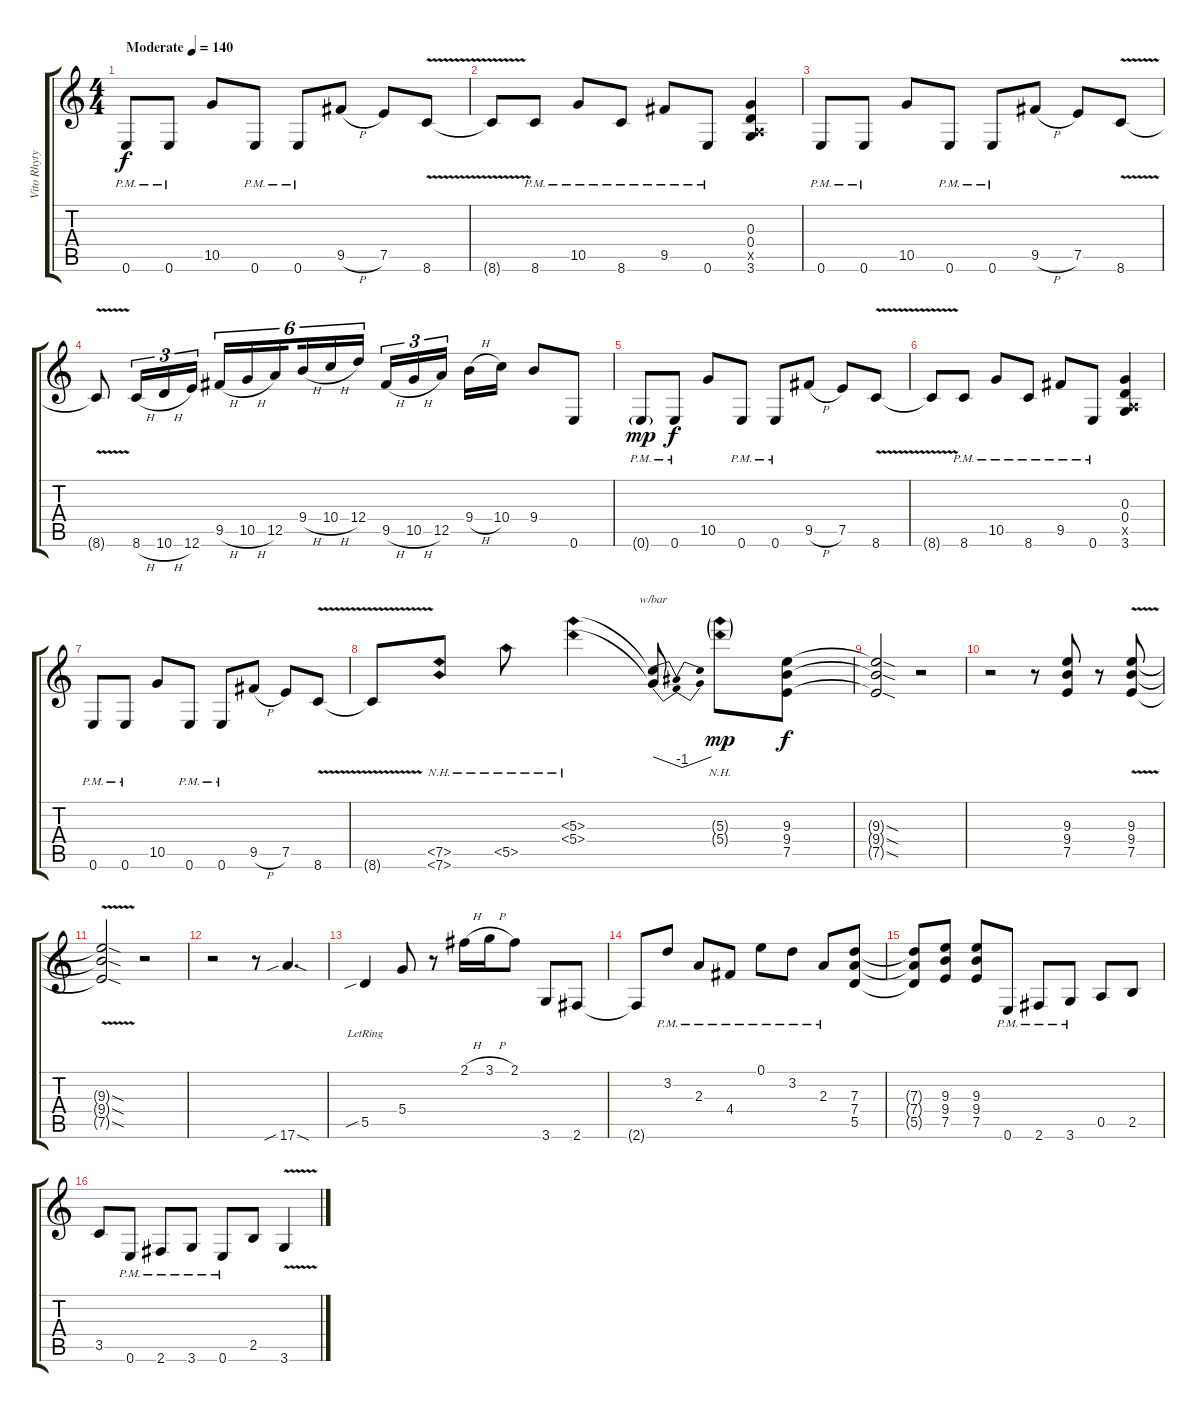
\track ("Vito Rhytym" "Vito Rhyty") {instrument distortionguitar}
\staff {score tabs}
\tuning (E4 B3 G3 D3 A2 E2) {hide}
\ts (4 4)
\tempo (140 "Moderate")
\clef g2
\ks c
0.6{pm}.8{dy f instrument distortionguitar} 0.6{pm}.8 10.5.8 0.6{pm}.8 0.6{pm}.8 9.5{h}.8 7.5.8 8.6{v}.8 |
8.6{t}.8 8.6{pm}.8 10.5{pm}.8 8.6{pm}.8 9.5{pm}.8 0.6{pm}.8 (0.3 0.4 0.5{x} 3.6).4 |
0.6{pm}.8 0.6{pm}.8 10.5.8 0.6{pm}.8 0.6{pm}.8 9.5{h}.8 7.5.8 8.6{v}.8 |
8.6{t}.8 8.6{h}.16{tu (3 2)} 10.6{h}.16{tu (3 2)} 12.6.16{tu (3 2)} 9.5{h}.16{tu (6 4)} 10.5{h}.16{tu (6 4)} 12.5.16{tu (6 4) beam splitsecondary} 9.4{h}.16{tu (6 4)} 10.4{h}.16{tu (6 4)} 12.4.16{tu (6 4)} 9.5{h}.16{tu (3 2)} 10.5{h}.16{tu (3 2)} 12.5.16{tu (3 2) beam splitsecondary} 9.4{h}.16 10.4.16 9.4.8 0.6.8 |
0.6{g pm}.8{dy mp} 0.6{pm}.8{dy f} 10.5.8 0.6{pm}.8 0.6{pm}.8 9.5{h}.8 7.5.8 8.6{v}.8 |
8.6{t}.8 8.6{pm}.8 10.5{pm}.8 8.6{pm}.8 9.5{pm}.8 0.6{pm}.8 (0.3 0.4 0.5{x} 3.6).4 |
0.6{pm}.8 0.6{pm}.8 10.5.8 0.6{pm}.8 0.6{pm}.8 9.5{h}.8 7.5.8 8.6{v}.8 |
8.6{t}.8 (7.5{nh} 7.6{nh}).8 5.5{nh}.8 (5.3{nh} 5.4{nh}).4 (5.3{t} 5.4{t}).8{tbe (dip default 0 0 30 -4 60 0)} (5.3{nh g} 5.4{nh g}).8{dy mp} (9.3 9.4 7.5).8{dy f} |
(9.3{sod t} 9.4{sod t} 7.5{sod t}).2 r.2 |
r.2 r.8 (9.3 9.4 7.5).8 r.8 (9.3{v} 9.4{v} 7.5{v}).8 |
(9.3{sod t} 9.4{sod t} 7.5{sod t}).2 r.2 |
r.2 r.8 17.6{sib sod}.4{d} |
5.5{sib lr}.4 5.4.8 r.8 2.1{h}.16 3.1{h}.16 2.1.8 3.6.8 2.6.8 |
2.6{t}.8 3.2{pm}.8 2.3{pm}.8 4.4{pm}.8 0.1{pm}.8 3.2{pm}.8 2.3{pm}.8 (7.3 7.4 5.5).8 |
(7.3{t} 7.4{t} 5.5{t}).8 (9.3 9.4 7.5).8 (9.3 9.4 7.5).8 0.6{pm}.8 2.6{pm}.8 3.6{pm}.8 0.5.8 2.5.8 |
3.5.8 0.6{pm}.8 2.6{pm}.8 3.6{pm}.8 0.6{pm}.8 2.5.8 3.6{v}.4
